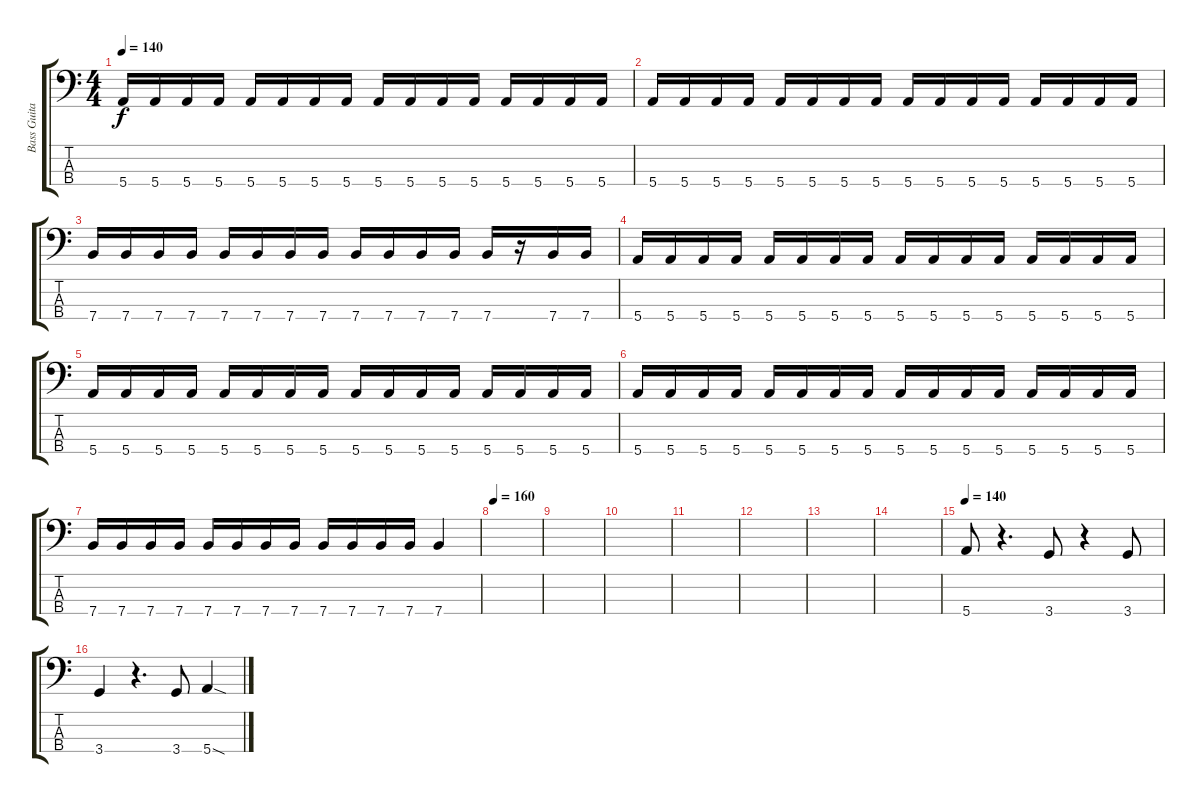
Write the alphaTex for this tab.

\track ("Bass Guitar" "Bass Guita") {instrument electricbasspick}
\staff {score tabs}
\tuning (G2 D2 A1 E1) {hide}
\ts (4 4)
\tempo 140
\clef f4
\ks c
5.4.16{dy f} 5.4.16 5.4.16 5.4.16 5.4.16 5.4.16 5.4.16 5.4.16 5.4.16 5.4.16 5.4.16 5.4.16 5.4.16 5.4.16 5.4.16 5.4.16 |
5.4.16 5.4.16 5.4.16 5.4.16 5.4.16 5.4.16 5.4.16 5.4.16 5.4.16 5.4.16 5.4.16 5.4.16 5.4.16 5.4.16 5.4.16 5.4.16 |
7.4.16 7.4.16 7.4.16 7.4.16 7.4.16 7.4.16 7.4.16 7.4.16 7.4.16 7.4.16 7.4.16 7.4.16 7.4.16 r.16 7.4.16 7.4.16 |
5.4.16 5.4.16 5.4.16 5.4.16 5.4.16 5.4.16 5.4.16 5.4.16 5.4.16 5.4.16 5.4.16 5.4.16 5.4.16 5.4.16 5.4.16 5.4.16 |
5.4.16 5.4.16 5.4.16 5.4.16 5.4.16 5.4.16 5.4.16 5.4.16 5.4.16 5.4.16 5.4.16 5.4.16 5.4.16 5.4.16 5.4.16 5.4.16 |
5.4.16 5.4.16 5.4.16 5.4.16 5.4.16 5.4.16 5.4.16 5.4.16 5.4.16 5.4.16 5.4.16 5.4.16 5.4.16 5.4.16 5.4.16 5.4.16 |
7.4.16 7.4.16 7.4.16 7.4.16 7.4.16 7.4.16 7.4.16 7.4.16 7.4.16 7.4.16 7.4.16 7.4.16 7.4.4 |
\tempo 160
|
|
|
|
|
|
|
\tempo 140
5.4.8 r.4{d} 3.4.8 r.4 3.4.8 |
3.4.4 r.4{d} 3.4.8 5.4{sod}.4
